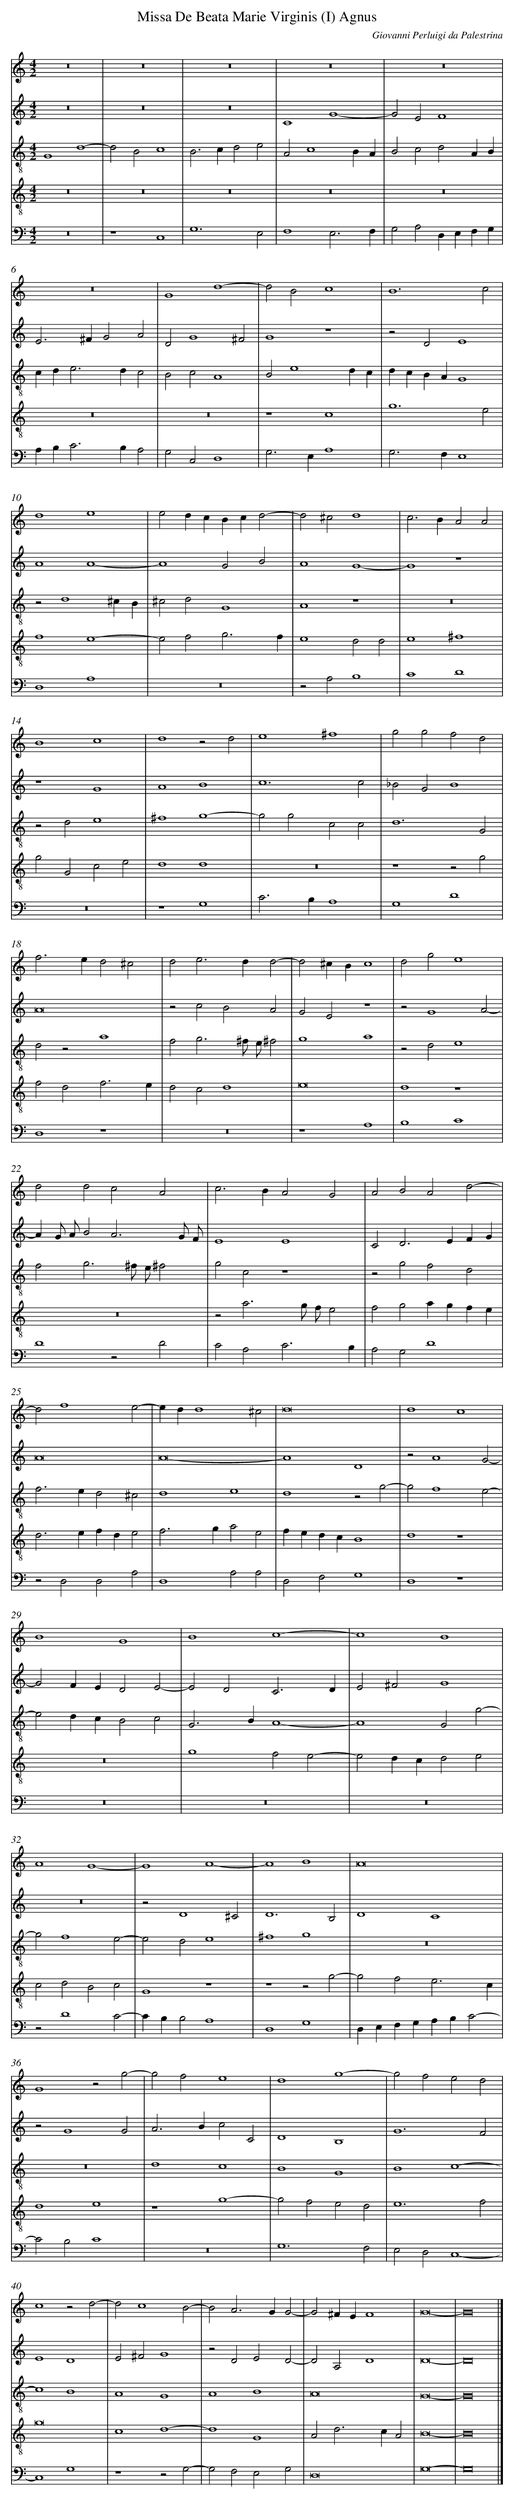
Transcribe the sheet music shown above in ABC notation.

X:1
T: Missa De Beata Marie Virginis (I) Agnus
C: Giovanni Perluigi da Palestrina
L: 1/4
M: 4/2
V: 1 clef=treble
V: 2 clef=treble
V: 3 clef=treble-8
V: 4 clef=treble-8
V: 5 clef=bass
K: C
[V:1] z8 |
[V:2] z8 |
[V:3] G4d4- |
[V:4] z8 |
[V:5] z8 |
[V:1] z8 |
[V:2] z8 |
[V:3] d2B2c4 |
[V:4] z8 |
[V:5] z4C,4 |
[V:1] z8 |
[V:2] z8 |
[V:3] B2>c2d2e2 |
[V:4] z8 |
[V:5] G,6E,2 |
[V:1] z8 |
[V:2] C4G4- |
[V:3] A2c4BA |
[V:4] z8 |
[V:5] F,4E,3F, |
[V:1] z8 |
[V:2] G2E2F4 |
[V:3] B2c2d2AB |
[V:4] z8 |
[V:5] G,2A,2D,E,F,G, |
[V:1] z8 |
[V:2] E2>^F2G2A2 |
[V:3] cd2<e2dc2 |
[V:4] z8 |
[V:5] A,B,2<C2B,A,2 |
[V:1] G4d4- |
[V:2] D2G4^F2 |
[V:3] B2c2A4 |
[V:4] z8 |
[V:5] G,2C,2D,4 |
[V:1] d2B2c4 |
[V:2] G4z4 |
[V:3] B2e4dc |
[V:4] z4c4 |
[V:5] G,2>E,2A,4 |
[V:1] B6c2 |
[V:2] z2D2E4 |
[V:3] dcBAG4 |
[V:4] g6e2 |
[V:5] G,2>F,2E,4 |
[V:1] d4e4 |
[V:2] A4A4- |
[V:3] z2d4^cB |
[V:4] f4e4- |
[V:5] D,4A,4 |
[V:1] e2dcBcd2- |
[V:2] A4G2B2 |
[V:3] ^c2d2G4 |
[V:4] e2f2g3f |
[V:5] z8 |
[V:1] d2^c2d4 |
[V:2] A4G4- |
[V:3] A4z4 |
[V:4] e4d2d2 |
[V:5] z2A,2B,4 |
[V:1] c2>B2A2A2 |
[V:2] G4z4 |
[V:3] z8 |
[V:4] e4^f4 |
[V:5] C4D4 |
[V:1] B4c4 |
[V:2] z4G4 |
[V:3] z2d2e4 |
[V:4] g2G2c2e2 |
[V:5] z8 |
[V:1] d4z2d2 |
[V:2] A4B4 |
[V:3] ^f4g4- |
[V:4] d4d4 |
[V:5] z4G,4 |
[V:1] e4^f4 |
[V:2] c6c2 |
[V:3] g2g2c2c2 |
[V:4] z8 |
[V:5] C2>B,2A,4 |
[V:1] g2g2f2d2 |
[V:2] _B2G2B4 |
[V:3] d6G2 |
[V:4] z4z2g2 |
[V:5] G,4D4 |
[V:1] f2>e2d2^c2 |
[V:2] A8 |
[V:3] d2z2a4 |
[V:4] f2d2f3e |
[V:5] D,4z4 |
[V:1] d2e2>d2d2- |
[V:2] z2c2B2A2 |
[V:3] f2g3^f/ e/^f2 |
[V:4] d2c2d4 |
[V:5] z8 |
[V:1] d2^cBc4 |
[V:2] G2E2z4 |
[V:3] g4a4 |
[V:4] e8 |
[V:5] z4A,4 |
[V:1] d2g2e4 |
[V:2] z2G4A2- |
[V:3] z2d2e4 |
[V:4] d4z4 |
[V:5] B,4C4 |
[V:1] d2d2c2A2 |
[V:2] AG/ A/B2A3G/ F/ |
[V:3] f2g3^f/ e/^f2 |
[V:4] z8 |
[V:5] D4z2D2 |
[V:1] c2>B2A2G2 |
[V:2] E4E4 |
[V:3] g2c2z4 |
[V:4] z2a3g/ f/e2 |
[V:5] C2A,2C3B, |
[V:1] A2B2A2d2- |
[V:2] C2D2>E2FG |
[V:3] z2g2f2d2 |
[V:4] f2g2agfe |
[V:5] A,2G,2D4 |
[V:1] d2f4e2- |
[V:2] A8 |
[V:3] f2>e2d2^c2 |
[V:4] d2>e2fde2 |
[V:5] z2D,2D,2A,2 |
[V:1] edd4^c2 |
[V:2] A8- |
[V:3] d4e4 |
[V:4] f2>g2a2e2 |
[V:5] D,4A,2A,2 |
[V:1] d8 |
[V:2] A4D4 |
[V:3] d4z2g2- |
[V:4] fedcB4 |
[V:5] D,2F,2G,4 |
[V:1] d4c4 |
[V:2] z2A4G2- |
[V:3] g2f4e2- |
[V:4] d4z4 |
[V:5] D,4z4 |
[V:1] B4G4 |
[V:2] G2FED2E2- |
[V:3] e2dcB2c2 |
[V:4] z8 |
[V:5] z8 |
[V:1] B4c4- |
[V:2] E2D2C3D |
[V:3] G2>B2A4- |
[V:4] g4f2e2- |
[V:5] z8 |
[V:1] c4B4 |
[V:2] E2^F2G4 |
[V:3] A4G2g2- |
[V:4] e2dcd2e2 |
[V:5] z8 |
[V:1] A4G4- |
[V:2] z8 |
[V:3] g2f4e2- |
[V:4] c2d2B2c2 |
[V:5] z2D4C2- |
[V:1] G4A4- |
[V:2] z2D4^C2 |
[V:3] e2d2e4 |
[V:4] G4z4 |
[V:5] CB,B,2A,4 |
[V:1] A4B4 |
[V:2] D6B,2 |
[V:3] ^f4g4 |
[V:4] z4z2g2- |
[V:5] D,4G,4 |
[V:1] A8 |
[V:2] D4C4 |
[V:3] z8 |
[V:4] g2f2e3c |
[V:5] D,E,F,G,A,B,C2- |
[V:1] G4z2g2- |
[V:2] z2G4G2 |
[V:3] z8 |
[V:4] d4e4 |
[V:5] C2B,2C4 |
[V:1] g2f2e4 |
[V:2] A2>B2c2C2 |
[V:3] d4c4 |
[V:4] z4g4- |
[V:5] z8 |
[V:1] d4g4- |
[V:2] D4B,4 |
[V:3] B4G4 |
[V:4] g2f2e2d2 |
[V:5] G,6F,2 |
[V:1] g2f2e2d2 |
[V:2] G6F2 |
[V:3] B4c4- |
[V:4] e6f2 |
[V:5] E,2D,2C,4- |
[V:1] c4z2d2- |
[V:2] E4D4 |
[V:3] c4B4 |
[V:4] g8 |
[V:5] C,4G,4 |
[V:1] d2c4B2- |
[V:2] E2^F2G4 |
[V:3] A4G4 |
[V:4] c4d4- |
[V:5] z4z2G,2- |
[V:1] B2A2>G2G2- |
[V:2] z2D2E2D2- |
[V:3] A4B4 |
[V:4] d4G4 |
[V:5] G,2F,2E,2G,2 |
[V:1] G2^FEF4 |
[V:2] D2A,2D4 |
[V:3] A8 |
[V:4] A2d2>c2A2 |
[V:5] D,8 |
[V:1] G8- |
[V:2] D8- |
[V:3] G8- |
[V:4] B8- |
[V:5] G,8- |
[V:1] G8 |]
[V:2] D8 |]
[V:3] G8 |]
[V:4] B8 |]
[V:5] G,8 |]
